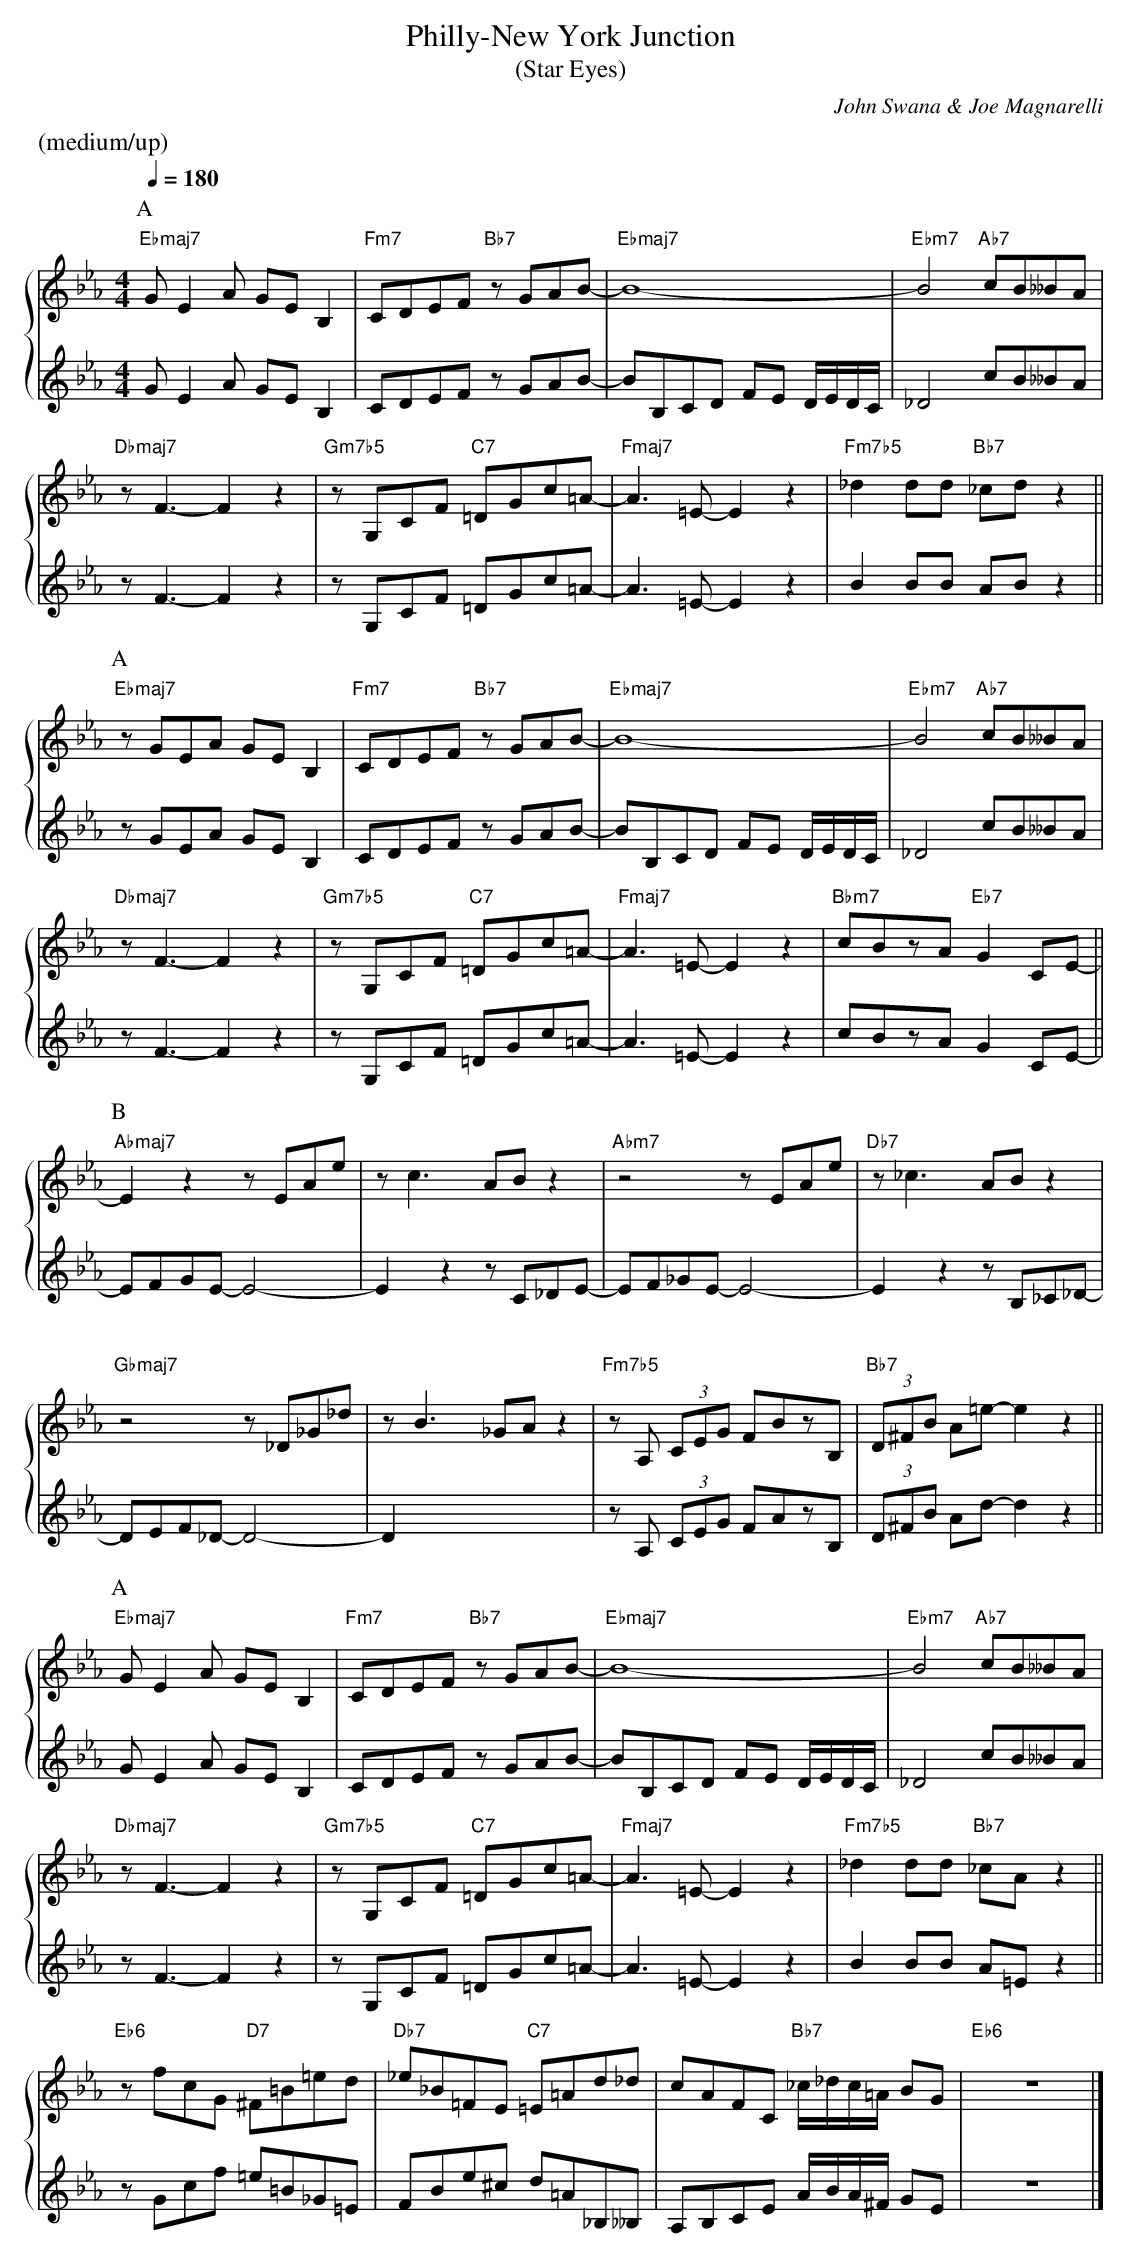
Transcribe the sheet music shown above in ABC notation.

X:1
T:Philly-New York Junction
T:(Star Eyes)
M:4/4
L:1/8
C:John Swana & Joe Magnarelli
Q:1/4=180
%%staves {(chords trumpet) sax}
K:Eb
%%text (medium/up)
P:A
V:chords
"Ebmaj7"x4 x4 | "Fm7"x4 "Bb7"x4 | "Ebmaj7"x4 x4 | "Ebm7"x4 "Ab7"x4 |
"Dbmaj7"x4 x4 | "Gm7b5"x4 "C7"x4 | "Fmaj7"x4 x4 | "Fm7b5"x4 "Bb7"x4 ||
V:trumpet
GE2A GEB,2 | CDEF zGAB- | B8- | B4 cB__BA |
zF3- F2z2 | zG,CF =DGc=A- | A3=E- E2z2 | _d2dd _cdz2 ||
V:sax
GE2A GEB,2 | CDEF zGAB- | BB,CD FE D/E/D/C/ | _D4 cB__BA |
zF3- F2z2 | zG,CF =DGc=A- | A3=E- E2z2 | B2BB ABz2 ||
P:A
V:chords
"Ebmaj7"x4 x4 | "Fm7"x4 "Bb7"x4 | "Ebmaj7"x4 x4 | "Ebm7"x4 "Ab7"x4 |
"Dbmaj7"x4 x4 | "Gm7b5"x4 "C7"x4 | "Fmaj7"x4 x4 | "Bbm7"x4 "Eb7"x4 ||
V:trumpet
zGEA GEB,2 | CDEF zGAB- | B8- | B4 cB__BA |
zF3- F2z2 | zG,CF =DGc=A- | A3=E- E2z2 | cBzA G2CE- ||
V:sax
zGEA GEB,2 | CDEF zGAB- | BB,CD FE D/E/D/C/ | _D4 cB__BA |
zF3- F2z2 | zG,CF =DGc=A- | A3=E- E2z2 | cBzA G2CE- ||
P:B
V:chords
"Abmaj7"x4 x4 | x4 x4 | "Abm7"x4 x4 | "Db7"x4 x4 |
"Gbmaj7"x4 x4 | x4 x4 | "Fm7b5"x4 x4 | "Bb7"x4 x4 ||
V:trumpet
E2z2 zEAe | zc3 ABz2 | z4 zEAe | z_c3 ABz2 |
z4 z_D_G_d | zB3 _GAz2 | zA, (3CEG FBzB, | (3D^FB A=e- e2z2 ||
V:sax
EFGE- E4- | E2z2 zC_DE- | EF_GE- E4- | E2z2 zB,_C_D- |
DEF_D- D4- | D2x2 x4 | zA, (3CEG FAzB, | (3D^FB Ad- d2z2 ||
P:A
V:chords
"Ebmaj7"x4 x4 | "Fm7"x4 "Bb7"x4 | "Ebmaj7"x4 x4 | "Ebm7"x4 "Ab7"x4 |
"Dbmaj7"x4 x4 | "Gm7b5"x4 "C7"x4 | "Fmaj7"x4 x4 | "Fm7b5"x4 "Bb7"x4 ||
"Eb6"x4 "D7"x4 | "Db7"x4 "C7"x4 | x4 "Bb7"x4 | "Eb6"x4 x4 |]
V:trumpet
GE2A GEB,2 | CDEF zGAB- | B8- | B4 cB__BA |
zF3- F2z2 | zG,CF =DGc=A- | A3=E- E2z2 | _d2dd _cAz2 ||
zfcG ^F=B=ed | _e_B=FE =E=Ad_d | cAFC _c/_d/c/=A/ BG | z8 |]
V:sax
GE2A GEB,2 | CDEF zGAB- | BB,CD FE D/E/D/C/ | _D4 cB__BA |
zF3- F2z2 | zG,CF =DGc=A- | A3=E- E2z2 | B2BB A=Ez2 ||
zGcf =e=B_G=E | FBe^c d=A_B,__B, | A,B,CE A/B/A/^F/ GE | z8 |]
